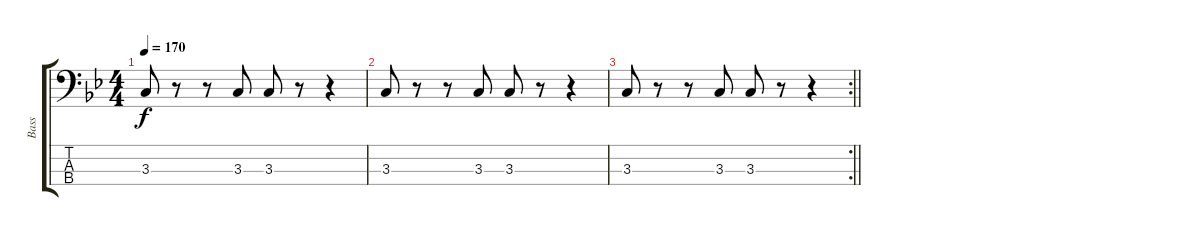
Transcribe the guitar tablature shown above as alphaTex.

\track ("Bass" "Bass") {instrument electricbassfinger}
\staff {score tabs}
\tuning (G2 D2 A1 E1) {hide}
\ts (4 4)
\tempo 170
\clef f4
\ks bb
3.3.8{dy f} r.8 r.8 3.3.8 3.3.8 r.8 r.4 |
3.3.8 r.8 r.8 3.3.8 3.3.8 r.8 r.4 |
\rc 2
\barLineRight lightlight
3.3.8 r.8 r.8 3.3.8 3.3.8 r.8 r.4
